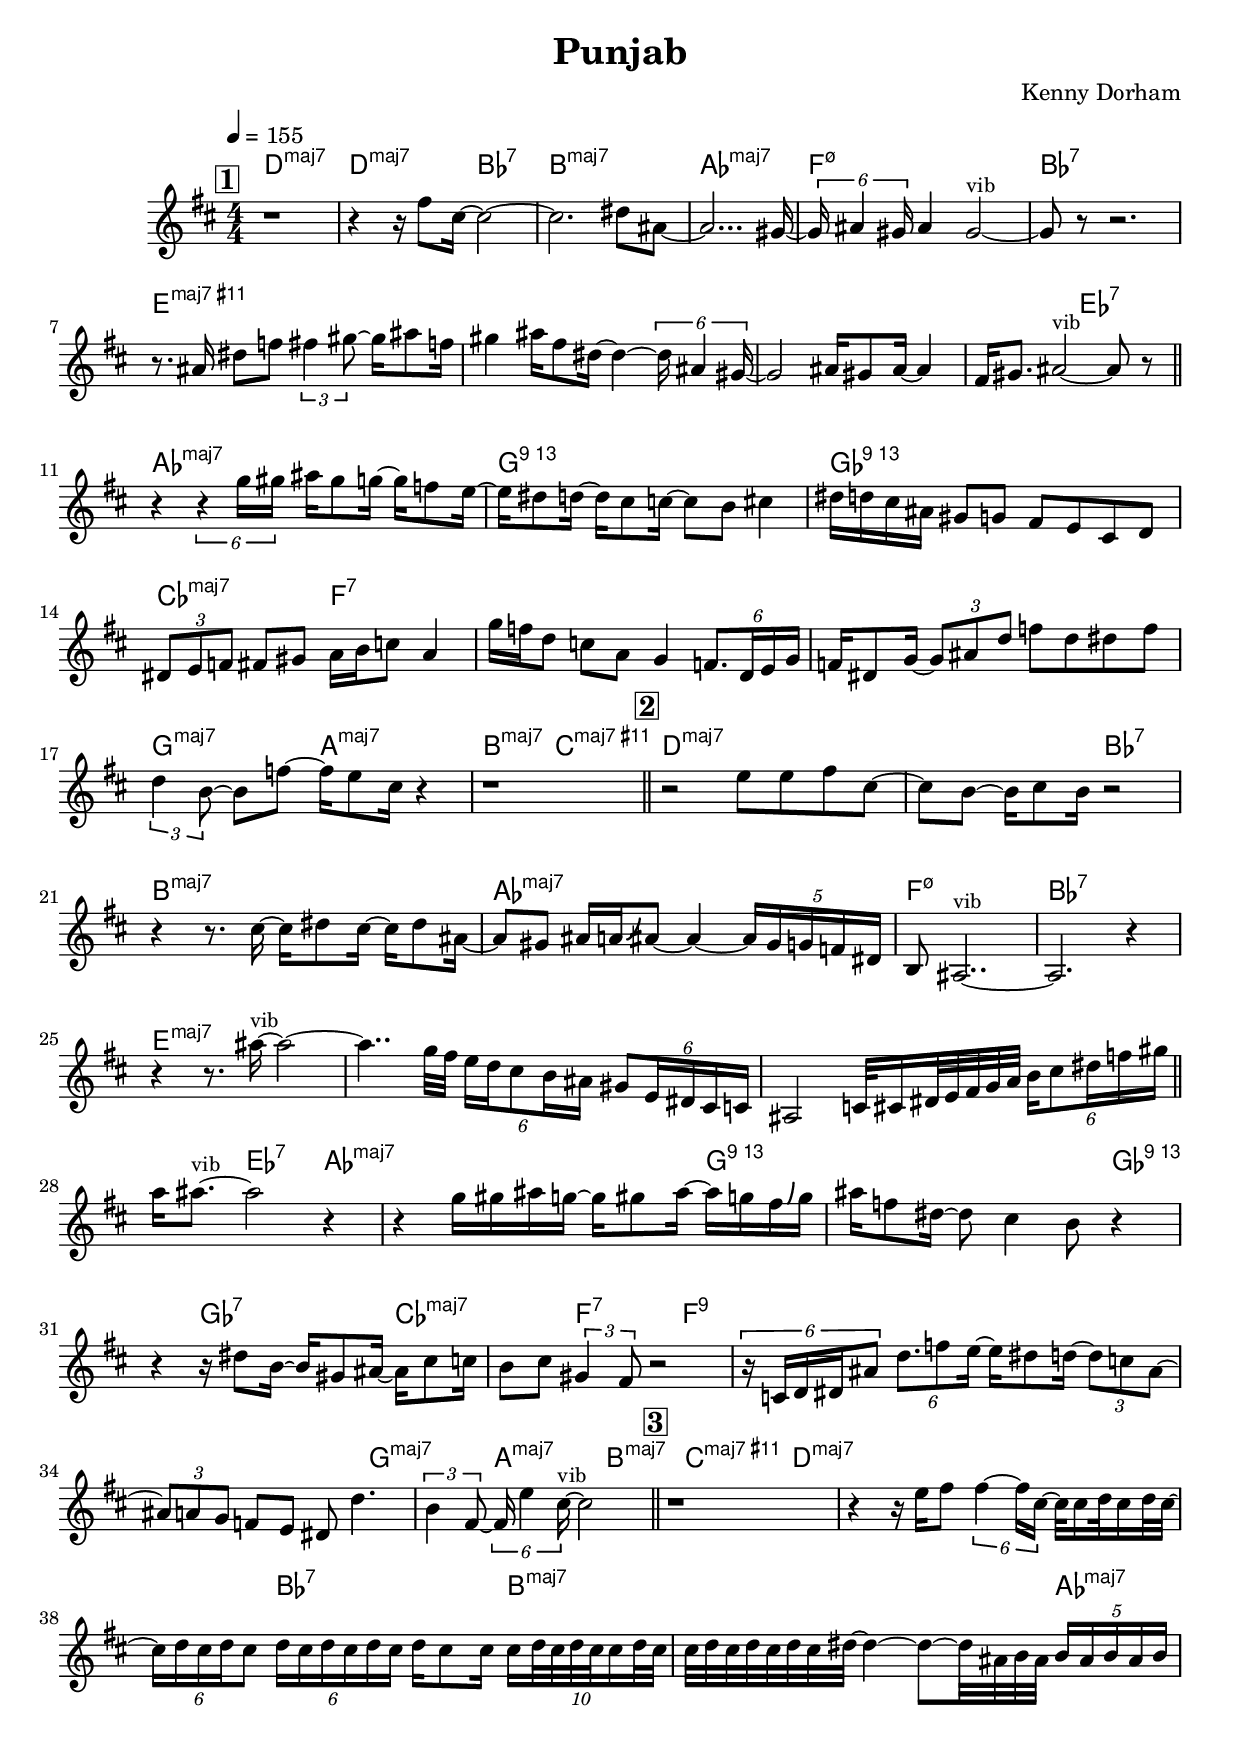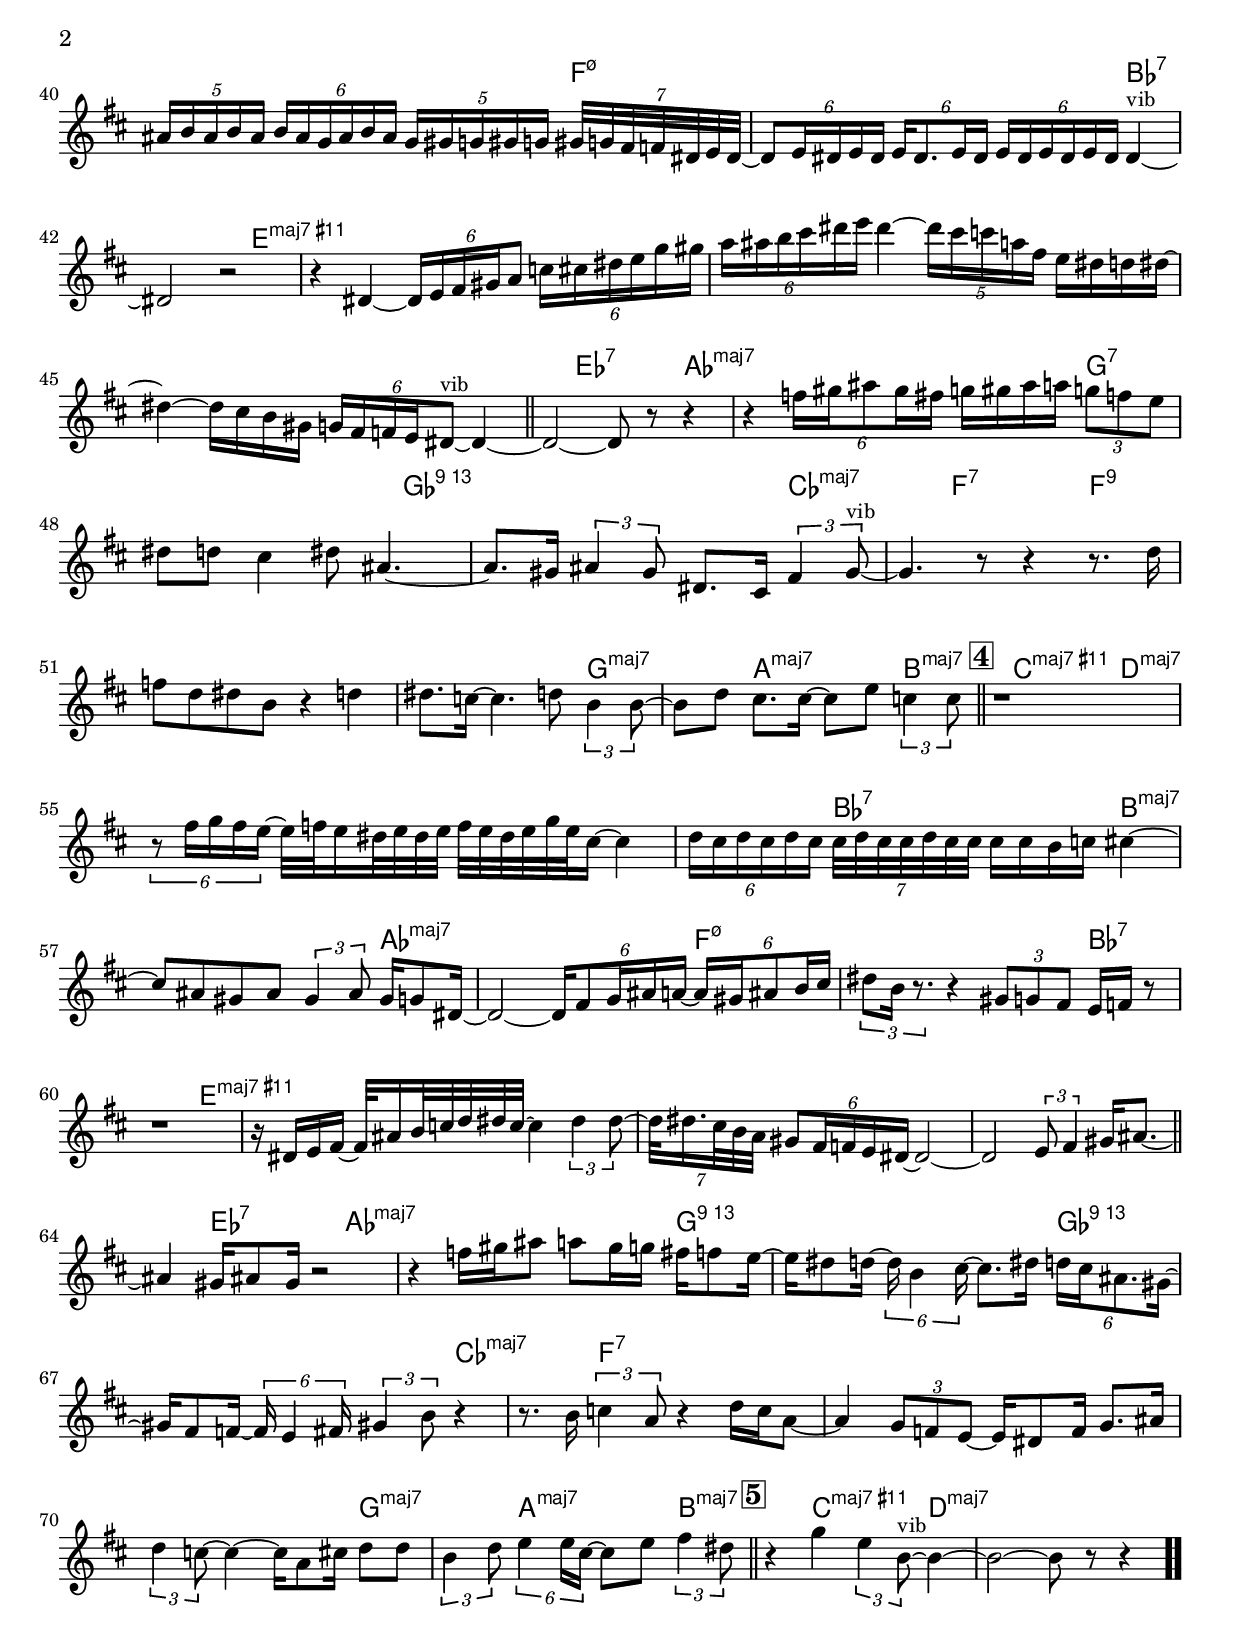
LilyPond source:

\version "2.13.2"

#(ly:set-option 'point-and-click #f)

\header {
  title = "Punjab"
  composer = "Kenny Dorham"
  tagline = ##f
}
global =
{
    \override Staff.TimeSignature #'style = #'()
    \time 4/4
    \clef "treble"
    \key d \major
    \override Rest #'direction = #'0
    \override MultiMeasureRest #'staff-position = #0
}
\score
{
<<
    \transpose c' c'

    \new ChordNames { \chords {
      \set majorSevenSymbol = \markup { "maj7" }
      \set minorChordModifier = \markup { \char ##x2013 }
      
      | d1:maj | d2:maj bes2:7 | b1:maj | aes1:maj | f1:min5-7 | bes1:7 | e1:maj11+.9 | s1 
      | s1 | s2 es2:7 | aes1:maj | g1:13.9 | ges1:13.9 | ces2:maj f2:7 | s1 | s1 
      | g2:maj a2:maj | b2:maj c2:maj11+.9 | d1:maj | s2 bes2:7 | b1:maj | aes1:maj | f1:min5-7 | bes1:7 
      | e1:maj | s1 | s1 | s4 es2:7 aes4:maj | s2. g4:13.9 | s2. ges4:13.9 | s4 ges2:7 ces4:maj | s4 f2:7 f4:9 
      | s1 | s2. g4:maj | s4 a2:maj b4:maj | s4 c2:maj11+.9 d4:maj | s1 | s4 bes2:7 b4:maj | s2. aes4:maj | s2. f4:min5-7 
      | s2. bes4:7 | s2. e4:maj11+.9 | s1 | s1 | s1 | s4 es2:7 aes4:maj | s2. g4:7 | s2. ges4:13.9 
      | s2. ces4:maj | s4 f2:7 f4:9 | s1 | s2. g4:maj | s4 a2:maj b4:maj | s4 c2:maj11+.9 d4:maj | s1 | s4 bes2:7 b4:maj 
      | s2. aes4:maj | s2. f4:min5-7 | s2. bes4:7 | s2. e4:maj11+.9 | s1 | s1 | s1 | s4 es2:7 aes4:maj 
      | s2. g4:13.9 | s2. ges4:13.9 | s2. ces4:maj | s4 f2.:7 | s1 | s2. g4:maj | s4 a2:maj b4:maj | s4 c2:maj11+.9 d4:maj|
      }
      }

    \new Staff
    <<
    \transpose c' c'

    {
      \global
  		%\override Score.MetronomeMark #'transparent = ##t
  		%\override Score.MetronomeMark #'stencil = ##f
  		
  		\override HorizontalBracket #'direction = #UP
  		\override HorizontalBracket #'bracket-flare = #'(0 . 0)
  		
  		\override TextSpanner #'dash-fraction = #1.0
  		\override TextSpanner #'bound-details #'left #'text = \markup{ \concat{\draw-line #'(0 . -1.0) \draw-line #'(1.0 . 0) }}
  		\override TextSpanner #'bound-details #'right #'text = \markup{ \concat{ \draw-line #'(1.0 . 0) \draw-line #'(0 . -1.0) }}
          \set Score.markFormatter = #format-mark-box-numbers


      \tempo 4 = 155
      \set Score.currentBarNumber = #1
     
      \bar "||" \mark \default r1 
      | r4 r16 fis''8 cis''16~ cis''2~ 
      | cis''2. dis''8 ais'8~ 
      | ais'2... gis'16~ 
      | \tuplet 6/4 {gis'16 ais'4 gis'16} ais'4 gis'2~^\markup{\left-align \small vib} 
      | gis'8 r8 r2. 
      | r8. ais'16 dis''8 f''8 \tuplet 3/2 {fis''4 gis''8~} gis''16 ais''8 f''16 
      | gis''4 ais''16 fis''8 dis''16~ dis''4~ \tuplet 6/4 {dis''16 ais'4 gis'16~} 
      | gis'2 ais'16 gis'8 ais'16~ ais'4 
      | fis'16 gis'8. ais'2~^\markup{\left-align \small vib} ais'8 r8 
      \bar "||" r4 \tuplet 6/4 {r4 g''16 gis''16} ais''16 gis''8 g''16~ g''16 f''8 e''16~ 
      | e''16 dis''8 d''16~ d''16 cis''8 c''16~ c''8 b'8 cis''4 
      | dis''16 d''16 cis''16 ais'16 gis'8 g'8 fis'8 e'8 cis'8 d'8 
      | \tuplet 3/2 {dis'8 e'8 f'8} fis'8 gis'8 a'16 b'16 c''8 a'4 
      | g''16 f''16 d''8 c''8 a'8 g'4 \tuplet 6/4 {f'8. d'16 e'16 g'16} 
      | f'16 dis'8 g'16~ \tuplet 3/2 {g'8 ais'8 d''8} f''8 d''8 dis''8 f''8 
      | \tuplet 3/2 {d''4 b'8~} b'8 f''8~ f''16 e''8 cis''16 r4 
      | r1 
      \bar "||" \mark \default r2 e''8 e''8 fis''8 cis''8~ 
      | cis''8 b'8~ b'16 cis''8 b'16 r2 
      | r4 r8. cis''16~ cis''16 dis''8 cis''16~ cis''16 dis''8 ais'16~ 
      | ais'8 gis'8 ais'16 a'16\bendAfter #+4  ais'8~ ais'4~ \tuplet 5/4 {ais'16 gis'16 g'16 f'16 dis'16} 
      | b8 ais2..~^\markup{\left-align \small vib} 
      | ais2. r4 
      | r4 r8. ais''16~^\markup{\left-align \small vib} ais''2~ 
      | ais''4.. g''32 fis''32 \tuplet 6/4 {e''16 d''16 cis''8 b'16 ais'16} \tuplet 6/4 {gis'8 e'16 dis'16 cis'16 c'16} 
      | ais2 c'32 cis'16 dis'32 e'32 fis'32 g'32 a'32 \tuplet 6/4 {b'16 cis''8 dis''16 f''16 gis''16} 
      \bar "||" a''16 ais''8.~^\markup{\left-align \small vib} ais''2 r4 
      | r4 g''16 gis''16 ais''16 g''16~ g''16 gis''8 ais''16~ ais''16 g''16 fis''16\bendAfter #+4  g''16 
      | ais''16 f''8 dis''16~ dis''8 cis''4 b'8 r4 
      | r4 r16 dis''8 b'16~ b'16 gis'8 ais'16~ ais'16 cis''8 c''16 
      | b'8 cis''8 \tuplet 3/2 {gis'4 fis'8} r2 
      | \tuplet 6/4 {r16 c'16 d'16 dis'16 ais'8} \tuplet 6/4 {d''8. f''8 e''16~} e''16 dis''8 d''16~ \tuplet 3/2 {d''8 c''8 ais'8~} 
      | \tuplet 3/2 {ais'8 a'8 g'8} f'8 e'8 dis'8 d''4. 
      | \tuplet 3/2 {b'4 fis'8~} \tuplet 6/4 {fis'16 e''4 cis''16~^\markup{\left-align \small vib}} cis''2 
      \bar "||" \mark \default r1 
      | r4 r16 e''16 fis''8 \tuplet 6/4 {fis''4~ fis''16 cis''16~} cis''32 cis''16 d''32 cis''16 d''32 cis''32~ 
      | \tuplet 6/4 {cis''16 d''16 cis''16 d''16 cis''8} \tuplet 6/4 {d''16 cis''16 d''16 cis''16 d''16 cis''16} d''16 cis''8 cis''16 \tuplet 10/8 {cis''16 d''32 cis''32 d''32 cis''32 cis''16 d''32 cis''32} 
      | cis''32 d''32 cis''32 d''32 cis''32 d''32 cis''32 dis''32~ dis''4~ dis''8~ dis''32 ais'32 b'32 ais'32 \tuplet 5/4 {b'16 ais'16 b'16 ais'16 b'16} 
      | \tuplet 5/4 {ais'16 b'16 ais'16 b'16 ais'16} \tuplet 6/4 {b'16 ais'16 g'16 ais'16 b'16 ais'16} \tuplet 5/4 {g'16 gis'16 g'16 gis'16 g'16} \tuplet 7/8 {gis'32 g'32 fis'32 f'32 dis'32 e'32 dis'32~} 
      | \tuplet 6/4 {dis'8 e'16 dis'16 e'16 dis'16} \tuplet 6/4 {e'16 dis'8. e'16 dis'16} \tuplet 6/4 {e'16 dis'16 e'16 dis'16 e'16 dis'16} dis'4~^\markup{\left-align \small vib} 
      | dis'2 r2 
      | r4 dis'4~ \tuplet 6/4 {dis'16 e'16 fis'16 gis'16 a'8} \tuplet 6/4 {c''16 cis''16 dis''16 e''16 g''16 gis''16} 
      | \tuplet 6/4 {a''16 ais''16 b''16 cis'''16 dis'''16 e'''16} dis'''4~ \tuplet 5/4 {dis'''16 cis'''16 c'''16 a''16 fis''16} e''16 dis''16 d''16 dis''16~ 
      | dis''4~ dis''16 cis''16 b'16 gis'16 \tuplet 6/4 {g'16 fis'16 f'16 e'16 dis'8~^\markup{\left-align \small vib}} dis'4~ 
      \bar "||" dis'2~ dis'8 r8 r4 
      | r4 \tuplet 6/4 {f''16 gis''16 ais''8 gis''16 fis''16} g''16 gis''16 ais''16 a''16 \tuplet 3/2 {g''8 f''8 e''8} 
      | dis''8 d''8 cis''4 dis''8 ais'4.~ 
      | ais'8. gis'16 \tuplet 3/2 {ais'4 gis'8} dis'8. cis'16 \tuplet 3/2 {fis'4 gis'8~^\markup{\left-align \small vib}} 
      | gis'4. r8 r4 r8. d''16 
      | f''8 d''8 dis''8 b'8 r4 d''4 
      | dis''8. c''16~ c''4. d''8 \tuplet 3/2 {b'4 b'8~} 
      | b'8 d''8 cis''8. cis''16~ cis''8 e''8 \tuplet 3/2 {c''4 c''8} 
      \bar "||" \mark \default r1 
      | \tuplet 6/4 {r8 fis''16 g''16 fis''16 e''16~} e''32 f''32 e''16 dis''32 e''32 dis''32 e''32 f''32 e''32 dis''32 e''32 g''32 e''32 cis''16~ cis''4 
      | \tuplet 6/4 {d''16 cis''16 d''16 cis''16 d''16 cis''16} \tuplet 7/8 {cis''32 d''32 cis''32 cis''32 d''32 cis''32 cis''32} cis''16 cis''16 b'16 c''16 cis''4~ 
      | cis''8 ais'8 gis'8 ais'8 \tuplet 3/2 {gis'4 ais'8} gis'16 g'8 dis'16~ 
      | dis'2~ \tuplet 6/4 {dis'16 fis'8 g'16 ais'16 a'16~} \tuplet 6/4 {a'16 gis'16 ais'8 b'16 cis''16} 
      | \tuplet 3/2 {dis''8 b'16 r8.} r4 \tuplet 3/2 {gis'8 g'8 fis'8} e'16 f'16 r8 
      | r1 
      | r16 dis'16 e'16 fis'16~ fis'32 ais'16 b'32 c''32 d''32 dis''32 c''32~ c''4 \tuplet 3/2 {dis''4 dis''8~} 
      | \tuplet 7/8 {dis''32 dis''16. cis''32 b'32 a'32} \tuplet 6/4 {gis'8 fis'16 f'16 e'16 dis'16~} dis'2~ 
      | dis'2 \tuplet 3/2 {e'8 fis'4} gis'16 ais'8.~ 
      \bar "||" ais'4 gis'16 ais'8 gis'16 r2 
      | r4 f''16 gis''16 ais''8 a''8 gis''16 g''16 fis''16 f''8 e''16~ 
      | e''16 dis''8 d''16~ \tuplet 6/4 {d''16 b'4 cis''16~} cis''8. dis''16 \tuplet 6/4 {d''16 cis''16 ais'8. gis'16~} 
      | gis'16 fis'8 f'16~ \tuplet 6/4 {f'16 e'4 fis'16} \tuplet 3/2 {gis'4 b'8} r4 
      | r8. b'16 \tuplet 3/2 {c''4 a'8} r4 d''16 c''16 a'8~ 
      | a'4 \tuplet 3/2 {g'8 f'8 e'8~} e'16 dis'8 f'16 g'8. ais'16 
      | \tuplet 3/2 {d''4 c''8~} c''4~ c''16 a'8 cis''16 d''8 d''8 
      | \tuplet 3/2 {b'4 d''8} \tuplet 6/4 {e''4 e''16 cis''16~} cis''8 e''8 \tuplet 3/2 {fis''4 dis''8} 
      \bar "||" \mark \default r4 g''4 \tuplet 3/2 {e''4 b'8~^\markup{\left-align \small vib}} b'4~ 
      | b'2~ b'8 r8 r4\bar  ".."
    }
    >>
>>    
}
